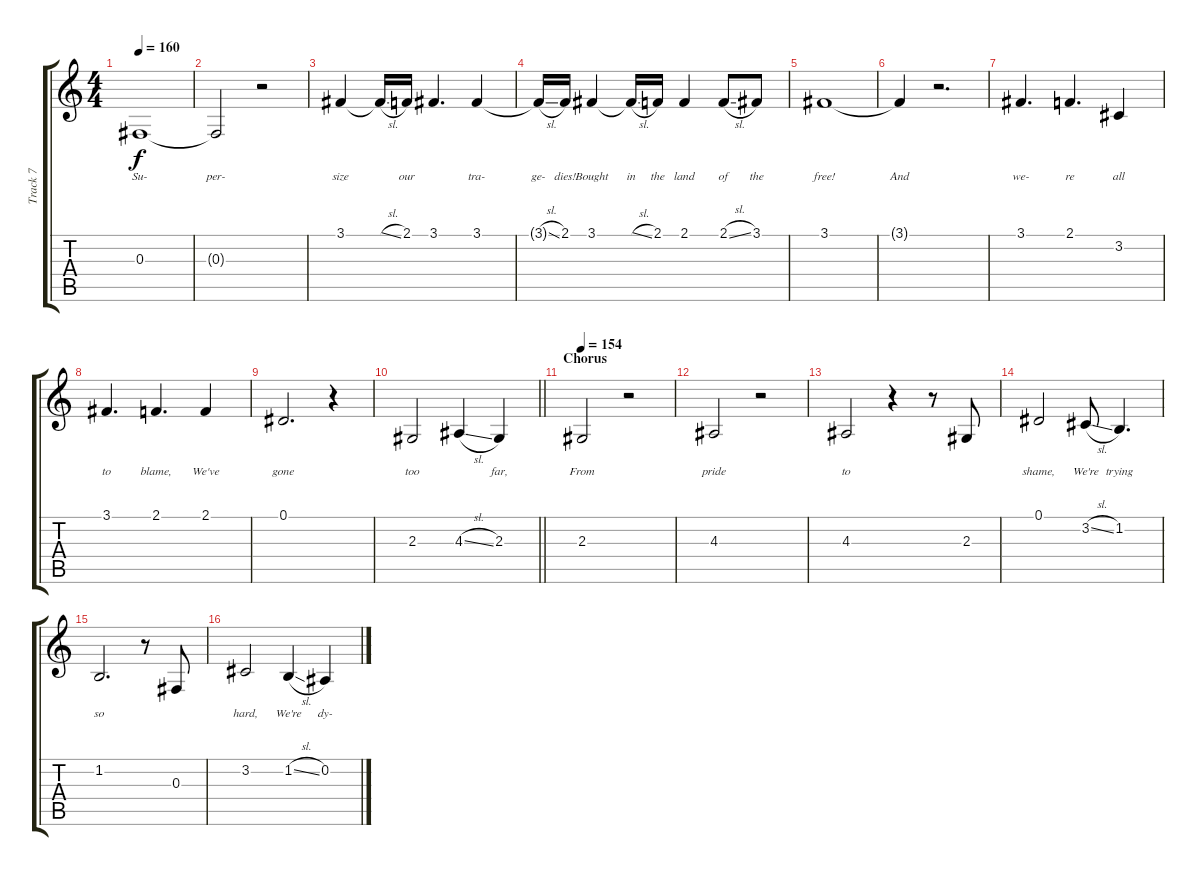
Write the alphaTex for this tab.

\track ("Track 7" "Track 7") {instrument altosax}
\staff {score tabs}
\tuning (Eb4 Bb3 Gb3 Db3 Ab2 Eb2) {hide}
\ts (4 4)
\tempo 160
\clef g2
\ks c
0.3.1{lyrics (0 "Su-") lyrics (1 "") lyrics (2 "") lyrics (3 "") lyrics (4 "") dy f} |
0.3{t}.2{lyrics (0 "per-") lyrics (1 "") lyrics (2 "") lyrics (3 "") lyrics (4 "")} r.2 |
3.1.4{lyrics (0 "size") lyrics (1 "") lyrics (2 "") lyrics (3 "") lyrics (4 "")} 3.1{sl t}.16{lyrics (0 "") lyrics (1 "") lyrics (2 "") lyrics (3 "") lyrics (4 "")} 2.1.16{lyrics (0 "our") lyrics (1 "") lyrics (2 "") lyrics (3 "") lyrics (4 "")} 3.1.4{d lyrics (0 "") lyrics (1 "") lyrics (2 "") lyrics (3 "") lyrics (4 "")} 3.1.4{lyrics (0 "tra-") lyrics (1 "") lyrics (2 "") lyrics (3 "") lyrics (4 "")} |
3.1{sl t}.16{lyrics (0 "ge-") lyrics (1 "") lyrics (2 "") lyrics (3 "") lyrics (4 "")} 2.1.16{lyrics (0 "dies!") lyrics (1 "") lyrics (2 "") lyrics (3 "") lyrics (4 "")} 3.1.4{lyrics (0 "Bought") lyrics (1 "") lyrics (2 "") lyrics (3 "") lyrics (4 "")} 3.1{sl t}.16{lyrics (0 "in") lyrics (1 "") lyrics (2 "") lyrics (3 "") lyrics (4 "")} 2.1.16{lyrics (0 "the") lyrics (1 "") lyrics (2 "") lyrics (3 "") lyrics (4 "")} 2.1.4{lyrics (0 "land") lyrics (1 "") lyrics (2 "") lyrics (3 "") lyrics (4 "")} 2.1{sl}.8{lyrics (0 "of") lyrics (1 "") lyrics (2 "") lyrics (3 "") lyrics (4 "")} 3.1.8{lyrics (0 "the") lyrics (1 "") lyrics (2 "") lyrics (3 "") lyrics (4 "")} |
3.1.1{lyrics (0 "free!") lyrics (1 "") lyrics (2 "") lyrics (3 "") lyrics (4 "")} |
3.1{t}.4{lyrics (0 "And") lyrics (1 "") lyrics (2 "") lyrics (3 "") lyrics (4 "")} r.2{d} |
3.1.4{d lyrics (0 "we-") lyrics (1 "") lyrics (2 "") lyrics (3 "") lyrics (4 "")} 2.1.4{d lyrics (0 "re") lyrics (1 "") lyrics (2 "") lyrics (3 "") lyrics (4 "")} 3.2.4{lyrics (0 "all") lyrics (1 "") lyrics (2 "") lyrics (3 "") lyrics (4 "")} |
3.1.4{d lyrics (0 "to") lyrics (1 "") lyrics (2 "") lyrics (3 "") lyrics (4 "")} 2.1.4{d lyrics (0 "blame,") lyrics (1 "") lyrics (2 "") lyrics (3 "") lyrics (4 "")} 2.1.4{lyrics (0 "We've") lyrics (1 "") lyrics (2 "") lyrics (3 "") lyrics (4 "")} |
0.1.2{d lyrics (0 "gone") lyrics (1 "") lyrics (2 "") lyrics (3 "") lyrics (4 "")} r.4 |
\barLineRight lightlight
2.3.2{lyrics (0 "too") lyrics (1 "") lyrics (2 "") lyrics (3 "") lyrics (4 "")} 4.3{sl}.4{lyrics (0 "") lyrics (1 "") lyrics (2 "") lyrics (3 "") lyrics (4 "")} 2.3.4{lyrics (0 "far,") lyrics (1 "") lyrics (2 "") lyrics (3 "") lyrics (4 "")} |
\section ("" "Chorus")
\tempo 154
2.3.2{lyrics (0 "From") lyrics (1 "") lyrics (2 "") lyrics (3 "") lyrics (4 "")} r.2 |
4.3.2{lyrics (0 "pride") lyrics (1 "") lyrics (2 "") lyrics (3 "") lyrics (4 "")} r.2 |
4.3.2{lyrics (0 "to") lyrics (1 "") lyrics (2 "") lyrics (3 "") lyrics (4 "")} r.4 r.8 2.3.8{lyrics (0 "") lyrics (1 "") lyrics (2 "") lyrics (3 "") lyrics (4 "")} |
0.1.2{lyrics (0 "shame,") lyrics (1 "") lyrics (2 "") lyrics (3 "") lyrics (4 "")} 3.2{sl}.8{lyrics (0 "We're") lyrics (1 "") lyrics (2 "") lyrics (3 "") lyrics (4 "")} 1.2.4{d lyrics (0 "trying") lyrics (1 "") lyrics (2 "") lyrics (3 "") lyrics (4 "")} |
1.2.2{d lyrics (0 "so") lyrics (1 "") lyrics (2 "") lyrics (3 "") lyrics (4 "")} r.8 0.3.8{lyrics (0 "") lyrics (1 "") lyrics (2 "") lyrics (3 "") lyrics (4 "")} |
3.2.2{lyrics (0 "hard,") lyrics (1 "") lyrics (2 "") lyrics (3 "") lyrics (4 "")} 1.2{sl}.4{lyrics (0 "We're") lyrics (1 "") lyrics (2 "") lyrics (3 "") lyrics (4 "")} 0.2.4{lyrics (0 "dy-") lyrics (1 "") lyrics (2 "") lyrics (3 "") lyrics (4 "")}
